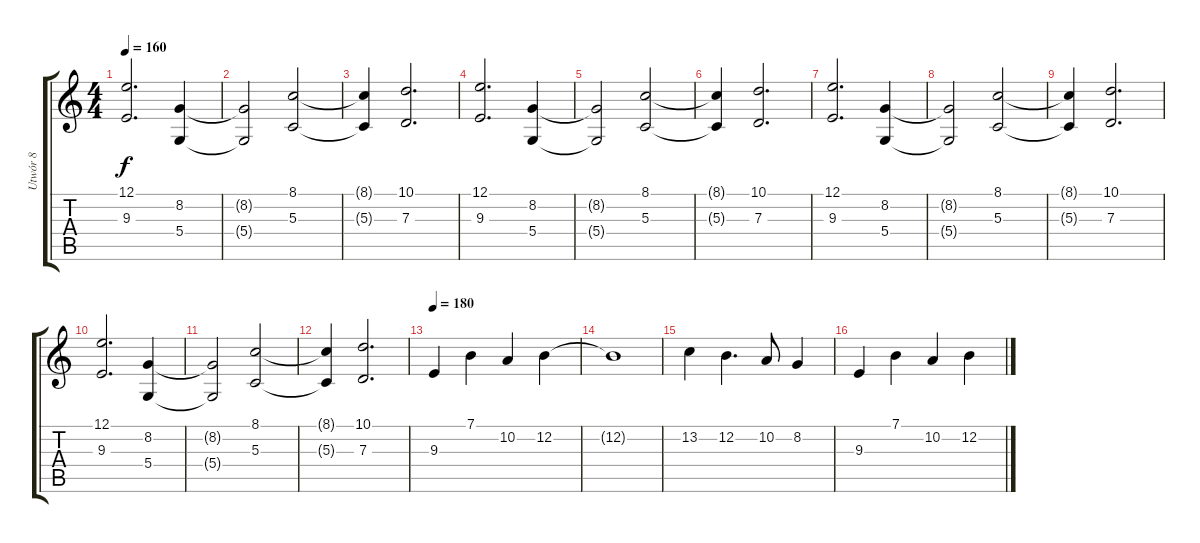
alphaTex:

\track ("Utwór 8" "Utwór 8") {instrument stringensemble1}
\staff {score tabs}
\tuning (E4 B3 G3 D3 A2 E2) {hide}
\ts (4 4)
\tempo 160
\clef g2
\ks c
(12.1 9.3).2{d dy f} (8.2 5.4).4 |
(8.2{t} 5.4{t}).2 (8.1 5.3).2 |
(8.1{t} 5.3{t}).4 (10.1 7.3).2{d} |
(12.1 9.3).2{d} (8.2 5.4).4 |
(8.2{t} 5.4{t}).2 (8.1 5.3).2 |
(8.1{t} 5.3{t}).4 (10.1 7.3).2{d} |
(12.1 9.3).2{d} (8.2 5.4).4 |
(8.2{t} 5.4{t}).2 (8.1 5.3).2 |
(8.1{t} 5.3{t}).4 (10.1 7.3).2{d} |
(12.1 9.3).2{d} (8.2 5.4).4 |
(8.2{t} 5.4{t}).2 (8.1 5.3).2 |
(8.1{t} 5.3{t}).4 (10.1 7.3).2{d} |
\tempo 180
9.3.4 7.1.4 10.2.4 12.2.4 |
12.2{t}.1 |
13.2.4 12.2.4{d} 10.2.8 8.2.4 |
9.3.4 7.1.4 10.2.4 12.2.4
